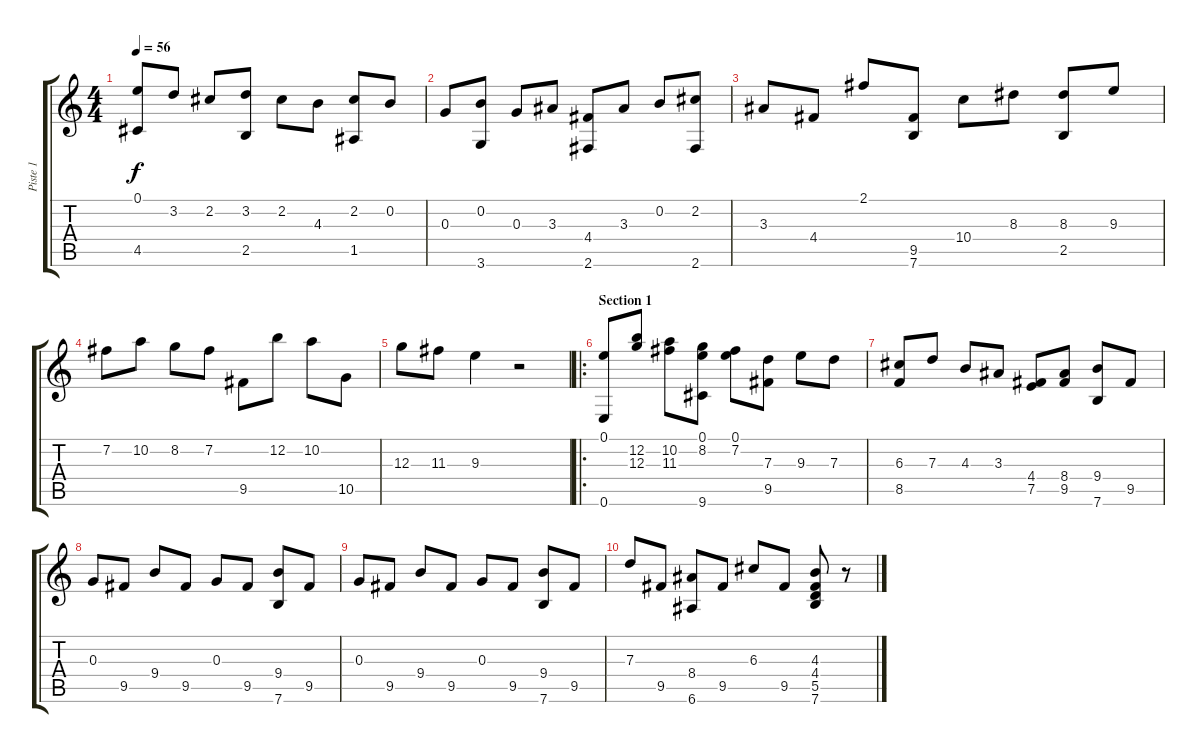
\track ("Piste 1" "Piste 1") {instrument acousticguitarsteel}
\staff {score tabs}
\tuning (E4 B3 G3 D3 A2 E2) {hide}
\ts (4 4)
\tempo 56
\clef g2
\ks c
(0.1 4.5).8{dy f} 3.2.8 2.2.8 (3.2 2.5).8 2.2.8 4.3.8 (2.2 1.5).8 0.2.8 |
0.3.8 (0.2 3.6).8 0.3.8 3.3.8 (4.4 2.6).8 3.3.8 0.2.8 (2.2 2.6).8 |
3.3.8 4.4.8 2.1.8 (9.5 7.6).8 10.4.8 8.3.8 (8.3 2.5).8 9.3.8 |
7.2.8 10.2.8 8.2.8 7.2.8 9.5.8 12.2.8 10.2.8 10.5.8 |
12.3.8 11.3.8 9.3.4 r.2 |
\ro
\section ("" "Section 1")
(0.1 0.6).8{instrument acousticguitarsteel} (12.2 12.3).8 (10.2 11.3).8 (0.1 8.2 9.6).8 (0.1 7.2).8 (7.3 9.5).8 9.3.8 7.3.8 |
(6.3 8.5).8 7.3.8 4.3.8 3.3.8 (4.4 7.5).8 (8.4 9.5).8 (9.4 7.6).8 9.5.8 |
0.3.8 9.5.8 9.4.8 9.5.8 0.3.8 9.5.8 (9.4 7.6).8 9.5.8 |
0.3.8 9.5.8 9.4.8 9.5.8 0.3.8 9.5.8 (9.4 7.6).8 9.5.8 |
7.3.8 9.5.8 (8.4 6.6).8 9.5.8 6.3.8 9.5.8 (4.3 4.4 5.5 7.6).8 r.8
